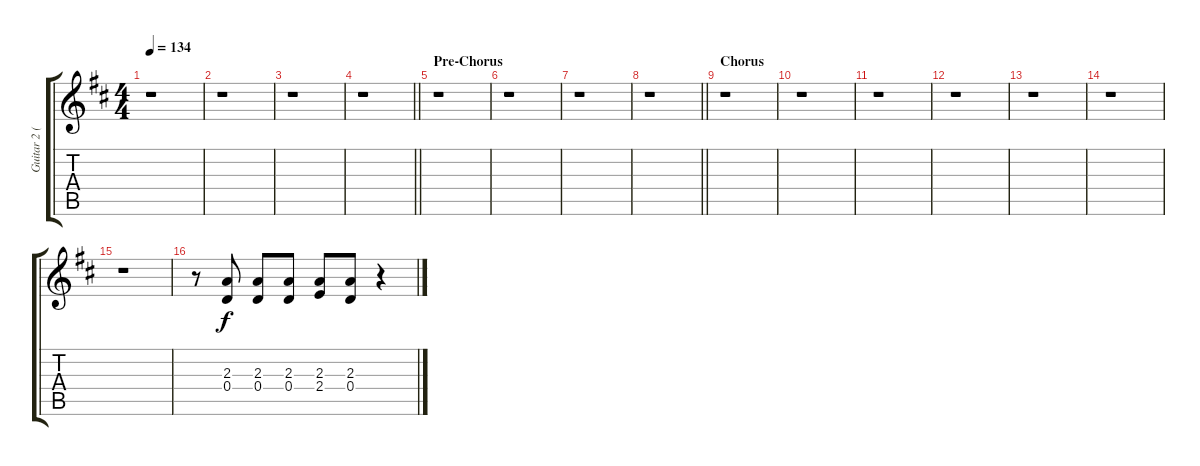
\track ("Guitar 2 (Rhythm + Guitar Solo)" "Guitar 2 (") {instrument distortionguitar}
\staff {score tabs}
\tuning (E4 B3 G3 D3 A2 E2) {hide}
\ts (4 4)
\tempo 134
\clef g2
\ks d
r.1{dy f} |
r.1 |
r.1 |
\barLineRight lightlight
r.1 |
\section ("" "Pre-Chorus")
r.1 |
r.1 |
r.1 |
\barLineRight lightlight
r.1 |
\section ("" "Chorus")
r.1 |
r.1 |
r.1 |
r.1 |
r.1 |
r.1 |
r.1 |
r.8 (2.3 0.4).8 (2.3 0.4).8 (2.3 0.4).8 (2.3 2.4).8 (2.3 0.4).8 r.4
